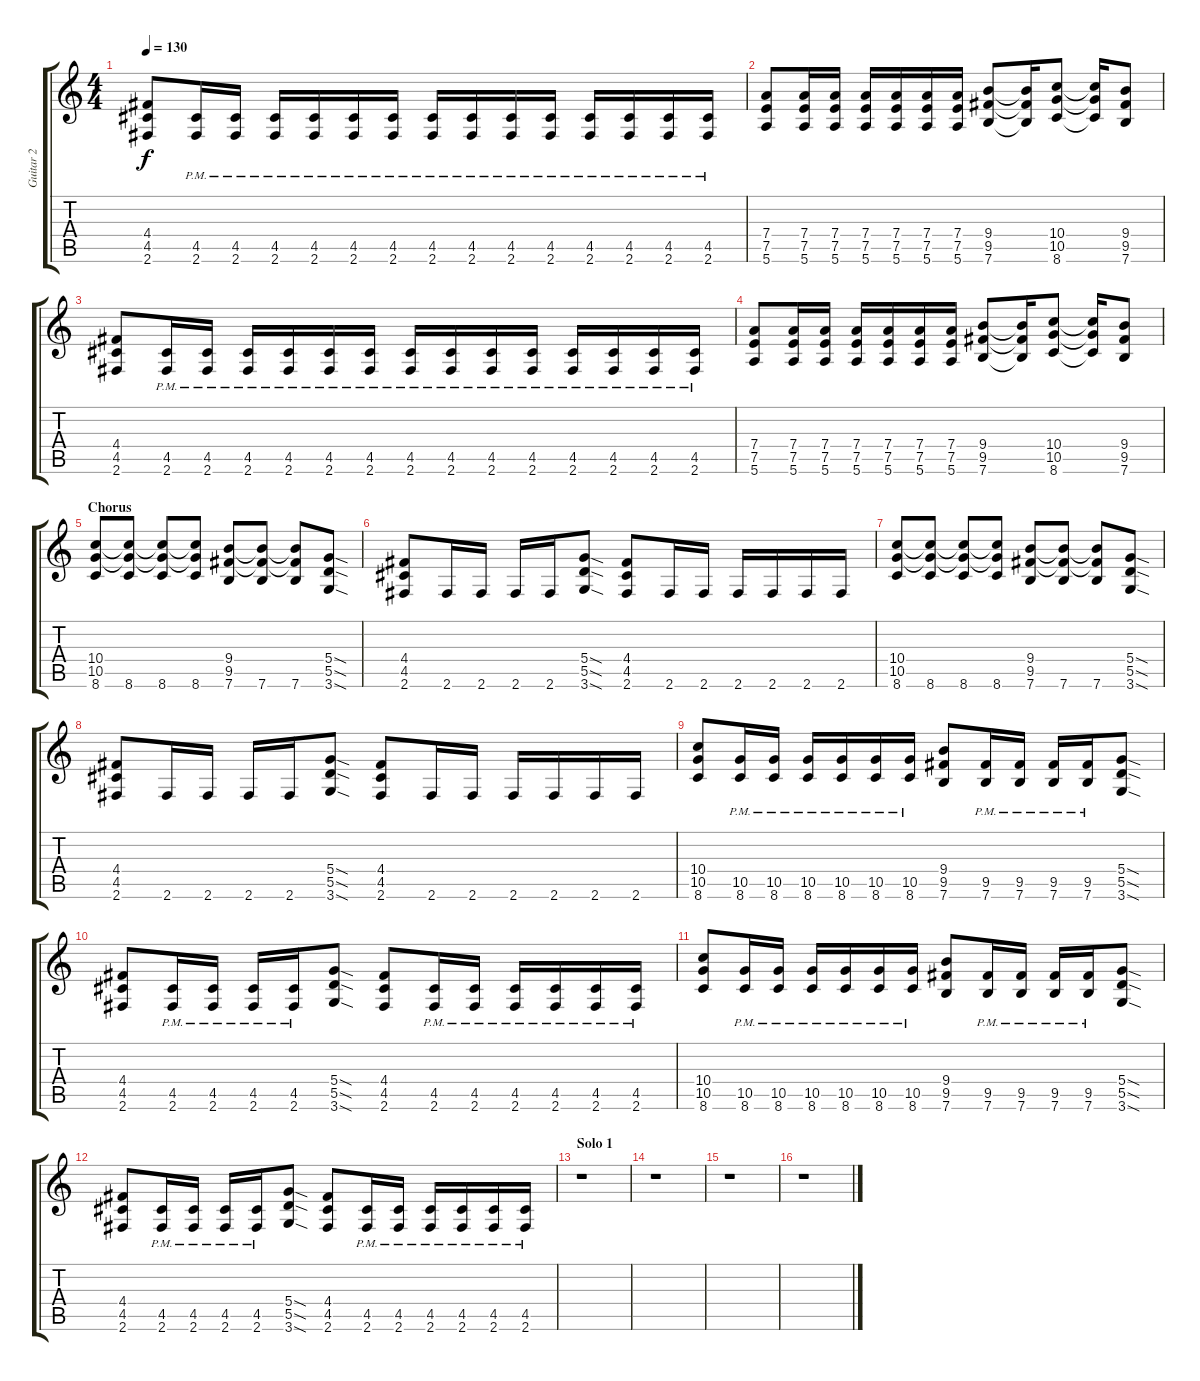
\track ("Guitar 2" "Guitar 2") {instrument overdrivenguitar}
\staff {score tabs}
\tuning (E4 B3 G3 D3 A2 E2) {hide}
\ts (4 4)
\tempo 130
\clef g2
\ks c
(4.4 4.5 2.6).8{dy f} (4.5{pm} 2.6{pm}).16 (4.5{pm} 2.6{pm}).16 (4.5{pm} 2.6{pm}).16 (4.5{pm} 2.6{pm}).16 (4.5{pm} 2.6{pm}).16 (4.5{pm} 2.6{pm}).16 (4.5{pm} 2.6{pm}).16 (4.5{pm} 2.6{pm}).16 (4.5{pm} 2.6{pm}).16 (4.5{pm} 2.6{pm}).16 (4.5{pm} 2.6{pm}).16 (4.5{pm} 2.6{pm}).16 (4.5{pm} 2.6{pm}).16 (4.5{pm} 2.6{pm}).16 |
(7.4 7.5 5.6).8 (7.4 7.5 5.6).16 (7.4 7.5 5.6).16 (7.4 7.5 5.6).16 (7.4 7.5 5.6).16 (7.4 7.5 5.6).16 (7.4 7.5 5.6).16 (9.4 9.5 7.6).8 (9.4{t} 9.5{t} 7.6{t}).16 (10.4 10.5 8.6).8 (10.4{t} 10.5{t} 8.6{t}).16 (9.4 9.5 7.6).8 |
(4.4 4.5 2.6).8 (4.5{pm} 2.6{pm}).16 (4.5{pm} 2.6{pm}).16 (4.5{pm} 2.6{pm}).16 (4.5{pm} 2.6{pm}).16 (4.5{pm} 2.6{pm}).16 (4.5{pm} 2.6{pm}).16 (4.5{pm} 2.6{pm}).16 (4.5{pm} 2.6{pm}).16 (4.5{pm} 2.6{pm}).16 (4.5{pm} 2.6{pm}).16 (4.5{pm} 2.6{pm}).16 (4.5{pm} 2.6{pm}).16 (4.5{pm} 2.6{pm}).16 (4.5{pm} 2.6{pm}).16 |
(7.4 7.5 5.6).8 (7.4 7.5 5.6).16 (7.4 7.5 5.6).16 (7.4 7.5 5.6).16 (7.4 7.5 5.6).16 (7.4 7.5 5.6).16 (7.4 7.5 5.6).16 (9.4 9.5 7.6).8 (9.4{t} 9.5{t} 7.6{t}).16 (10.4 10.5 8.6).8 (10.4{t} 10.5{t} 8.6{t}).16 (9.4 9.5 7.6).8 |
\section ("" "Chorus")
(10.4 10.5 8.6).8 (10.4{t} 10.5{t} 8.6).8 (10.4{t} 10.5{t} 8.6).8 (10.4{t} 10.5{t} 8.6).8 (9.4 9.5 7.6).8 (9.4{t} 9.5{t} 7.6).8 (9.4{t} 9.5{t} 7.6).8 (5.4{sod} 5.5{sod} 3.6{sod}).8 |
(4.4 4.5 2.6).8 2.6.16 2.6.16 2.6.16 2.6.16 (5.4{sod} 5.5{sod} 3.6{sod}).8 (4.4 4.5 2.6).8 2.6.16 2.6.16 2.6.16 2.6.16 2.6.16 2.6.16 |
(10.4 10.5 8.6).8 (10.4{t} 10.5{t} 8.6).8 (10.4{t} 10.5{t} 8.6).8 (10.4{t} 10.5{t} 8.6).8 (9.4 9.5 7.6).8 (9.4{t} 9.5{t} 7.6).8 (9.4{t} 9.5{t} 7.6).8 (5.4{sod} 5.5{sod} 3.6{sod}).8 |
(4.4 4.5 2.6).8 2.6.16 2.6.16 2.6.16 2.6.16 (5.4{sod} 5.5{sod} 3.6{sod}).8 (4.4 4.5 2.6).8 2.6.16 2.6.16 2.6.16 2.6.16 2.6.16 2.6.16 |
(10.4 10.5 8.6).8 (10.5{pm} 8.6{pm}).16 (10.5{pm} 8.6{pm}).16 (10.5{pm} 8.6{pm}).16 (10.5{pm} 8.6{pm}).16 (10.5{pm} 8.6{pm}).16 (10.5{pm} 8.6{pm}).16 (9.4 9.5 7.6).8 (9.5{pm} 7.6{pm}).16 (9.5{pm} 7.6{pm}).16 (9.5{pm} 7.6{pm}).16 (9.5{pm} 7.6{pm}).16 (5.4{sod} 5.5{sod} 3.6{sod}).8 |
(4.4 4.5 2.6).8 (4.5{pm} 2.6{pm}).16 (4.5{pm} 2.6{pm}).16 (4.5{pm} 2.6{pm}).16 (4.5{pm} 2.6{pm}).16 (5.4{sod} 5.5{sod} 3.6{sod}).8 (4.4 4.5 2.6).8 (4.5{pm} 2.6{pm}).16 (4.5{pm} 2.6{pm}).16 (4.5{pm} 2.6{pm}).16 (4.5{pm} 2.6{pm}).16 (4.5{pm} 2.6).16 (4.5{pm} 2.6).16 |
(10.4 10.5 8.6).8 (10.5{pm} 8.6{pm}).16 (10.5{pm} 8.6{pm}).16 (10.5{pm} 8.6{pm}).16 (10.5{pm} 8.6{pm}).16 (10.5{pm} 8.6{pm}).16 (10.5{pm} 8.6{pm}).16 (9.4 9.5 7.6).8 (9.5{pm} 7.6{pm}).16 (9.5{pm} 7.6{pm}).16 (9.5{pm} 7.6{pm}).16 (9.5{pm} 7.6{pm}).16 (5.4{sod} 5.5{sod} 3.6{sod}).8 |
(4.4 4.5 2.6).8 (4.5{pm} 2.6{pm}).16 (4.5{pm} 2.6{pm}).16 (4.5{pm} 2.6{pm}).16 (4.5{pm} 2.6{pm}).16 (5.4{sod} 5.5{sod} 3.6{sod}).8 (4.4 4.5 2.6).8 (4.5{pm} 2.6{pm}).16 (4.5{pm} 2.6{pm}).16 (4.5{pm} 2.6{pm}).16 (4.5{pm} 2.6{pm}).16 (4.5{pm} 2.6).16 (4.5{pm} 2.6).16 |
\section ("" "Solo 1")
r.1 |
r.1 |
r.1 |
r.1
